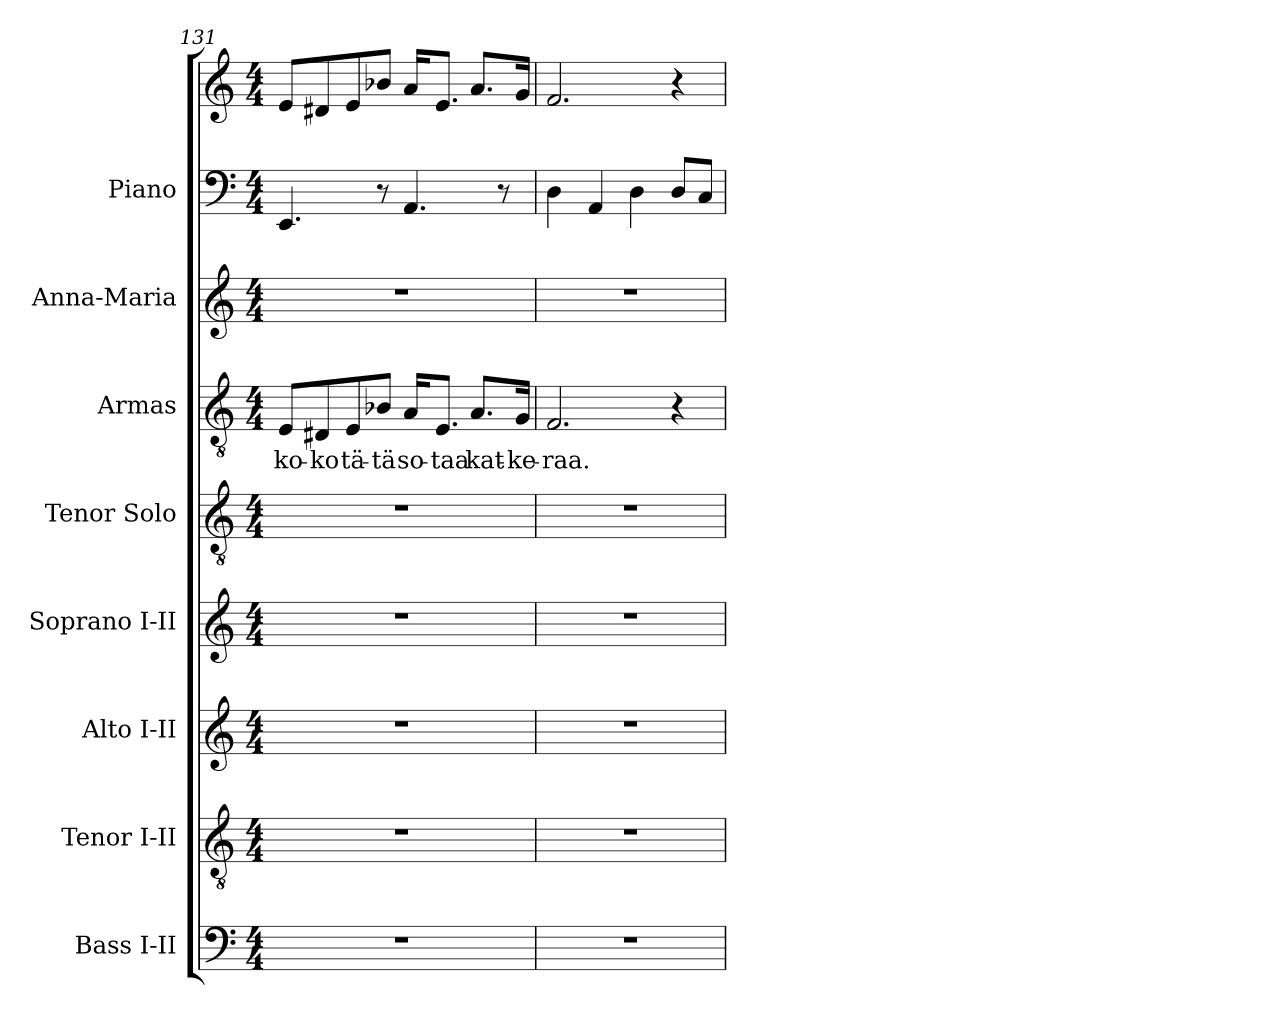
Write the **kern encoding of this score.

**kern	**kern	**kern	**kern	**kern	**kern	**text	**kern	**kern	**kern
*part8	*part7	*part6	*part5	*part4	*part3	*part3	*part2	*part1	*part1
*staff9	*staff8	*staff7	*staff6	*staff5	*staff4	*staff4	*staff3	*staff2	*staff1
*I"Bass I-II	*I"Tenor I-II	*I"Alto I-II	*I"Soprano I-II	*I"Tenor Solo	*I"Armas	*	*I"Anna-Maria	*I"Piano	*
*I'B.	*I'T.	*I'A.	*I'S.	*I'T. Solo	*I'Armas	*	*I'A-M	*I'Pno.	*
*clefF4	*clefGv2	*clefG2	*clefG2	*clefGv2	*clefGv2	*	*clefG2	*clefF4	*clefG2
*	*ITrd7c12	*	*	*ITrd7c12	*ITrd7c12	*	*	*	*
*k[]	*k[]	*k[]	*k[]	*k[]	*k[]	*	*k[]	*k[]	*k[]
*C:	*C:	*C:	*C:	*C:	*C:	*	*C:	*C:	*C:
*M4/4	*M4/4	*M4/4	*M4/4	*M4/4	*M4/4	*	*M4/4	*M4/4	*M4/4
=131	=131	=131	=131	=131	=131	=131	=131	=131	=131
!	!	!	!	!	!	!LO:LY:b:color=#000000	!	!	!
1r	1r	1r	1r	1r	8EEi/L	ko-	1r	4.EEi/	8ei/L
!	!	!	!	!	!	!LO:LY:b:color=#000000	!	!	!
.	.	.	.	.	8DD#Xi/	-ko	.	.	8d#Xi/
!	!	!	!	!	!	!LO:LY:b:color=#000000	!	!	!
.	.	.	.	.	8EEi/	tä-	.	.	8ei/
!	!	!	!	!	!	!LO:LY:b:color=#000000	!	!	!
.	.	.	.	.	8BB-Xi/J	-tä	.	8r	8b-Xi/J
!	!	!	!	!	!	!LO:LY:b:color=#000000	!	!	!
.	.	.	.	.	16AAi/KL	so-	.	4.AAi/	16ai/KL
!	!	!	!	!	!	!LO:LY:b:color=#000000	!	!	!
.	.	.	.	.	8.EEi/J	-taa	.	.	8.ei/J
!	!	!	!	!	!	!LO:LY:b:color=#000000	!	!	!
.	.	.	.	.	8.AAi/L	kat-	.	.	8.ai/L
.	.	.	.	.	.	.	.	8r	.
!	!	!	!	!	!	!LO:LY:b:color=#000000	!	!	!
.	.	.	.	.	16GGi/Jk	-ke-	.	.	16gi/Jk
=132	=132	=132	=132	=132	=132	=132	=132	=132	=132
!	!	!	!	!	!	!LO:LY:b:color=#000000	!	!	!
1r	1r	1r	1r	1r	2.FFi/	-raa.	1r	4Di\	2.fi/
.	.	.	.	.	.	.	.	4AAi/	.
.	.	.	.	.	.	.	.	4Di\	.
.	.	.	.	.	4r	.	.	8Di/L	4r
.	.	.	.	.	.	.	.	8Ci/J	.
=	=	=	=	=	=	=	=	=	=
*-	*-	*-	*-	*-	*-	*-	*-	*-	*-
